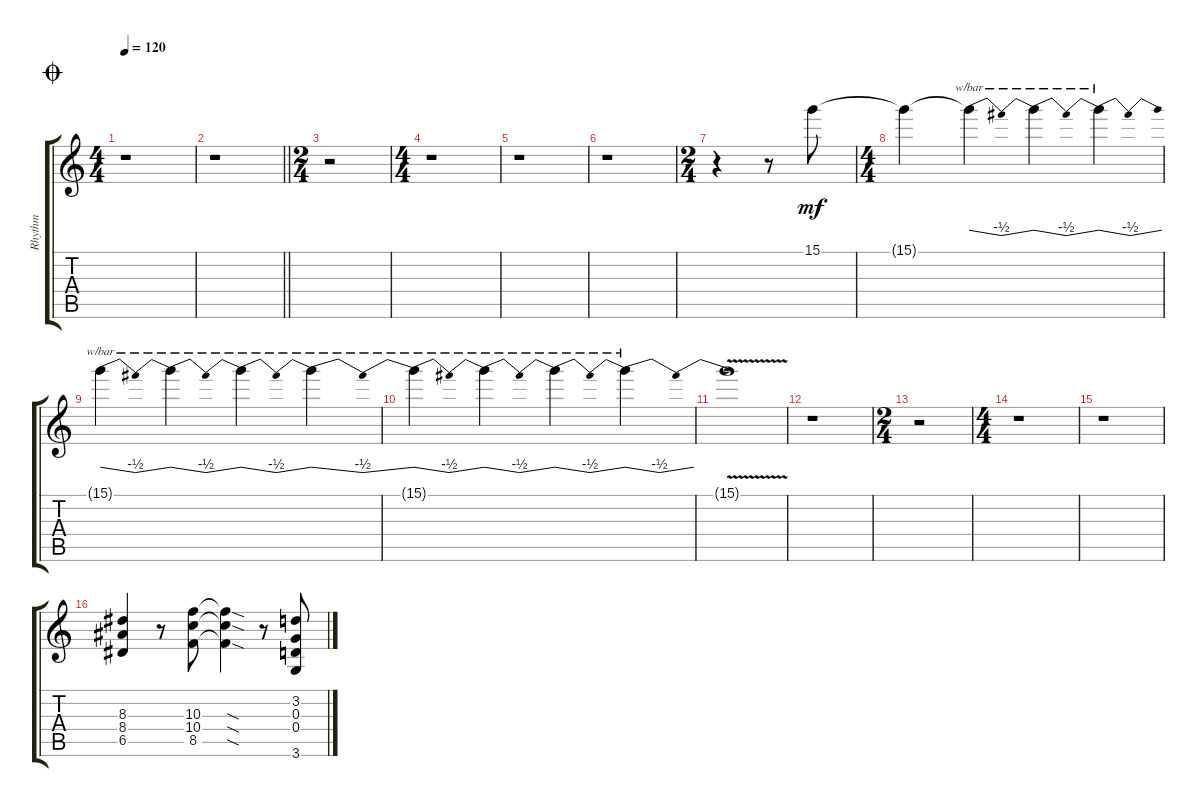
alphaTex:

\track ("Rhythm" "Rhythm") {instrument overdrivenguitar}
\staff {score tabs}
\tuning (E4 B3 G3 D3 A2 E2) {hide}
\ts (4 4)
\jump coda
\tempo 120
\clef g2
\ks c
r.1{dy f} |
\barLineRight lightlight
r.1 |
\ts (2 4)
r.2 |
\ts (4 4)
r.1 |
r.1 |
r.1 |
\ts (2 4)
r.4 r.8 15.1.8{dy mf} |
\ts (4 4)
15.1{t}.4 15.1{t}.4{tbe (dip default 0 0 30 -2 60 0)} 15.1{t}.4{tbe (dip default 0 0 30 -2 60 0)} 15.1{t}.4{tbe (dip default 0 0 30 -2 60 0)} |
15.1{t}.4{tbe (dip default 0 0 30 -2 60 0)} 15.1{t}.4{tbe (dip default 0 0 30 -2 60 0)} 15.1{t}.4{tbe (dip default 0 0 30 -2 60 0)} 15.1{t}.4{tbe (dip default 0 0 30 -2 60 0)} |
15.1{t}.4{tbe (dip default 0 0 30 -2 60 0)} 15.1{t}.4{tbe (dip default 0 0 30 -2 60 0)} 15.1{t}.4{tbe (dip default 0 0 30 -2 60 0)} 15.1{t}.4{tbe (dip default 0 0 30 -2 60 0)} |
15.1{v t}.1 |
r.1 |
\ts (2 4)
r.2 |
\ts (4 4)
r.1 |
r.1 |
(8.3 8.4 6.5).4 r.8 (10.3 10.4 8.5).8 (10.3{sod t} 10.4{sod t} 8.5{sod t}).4 r.8 (3.2 0.3 0.4 3.6).8
